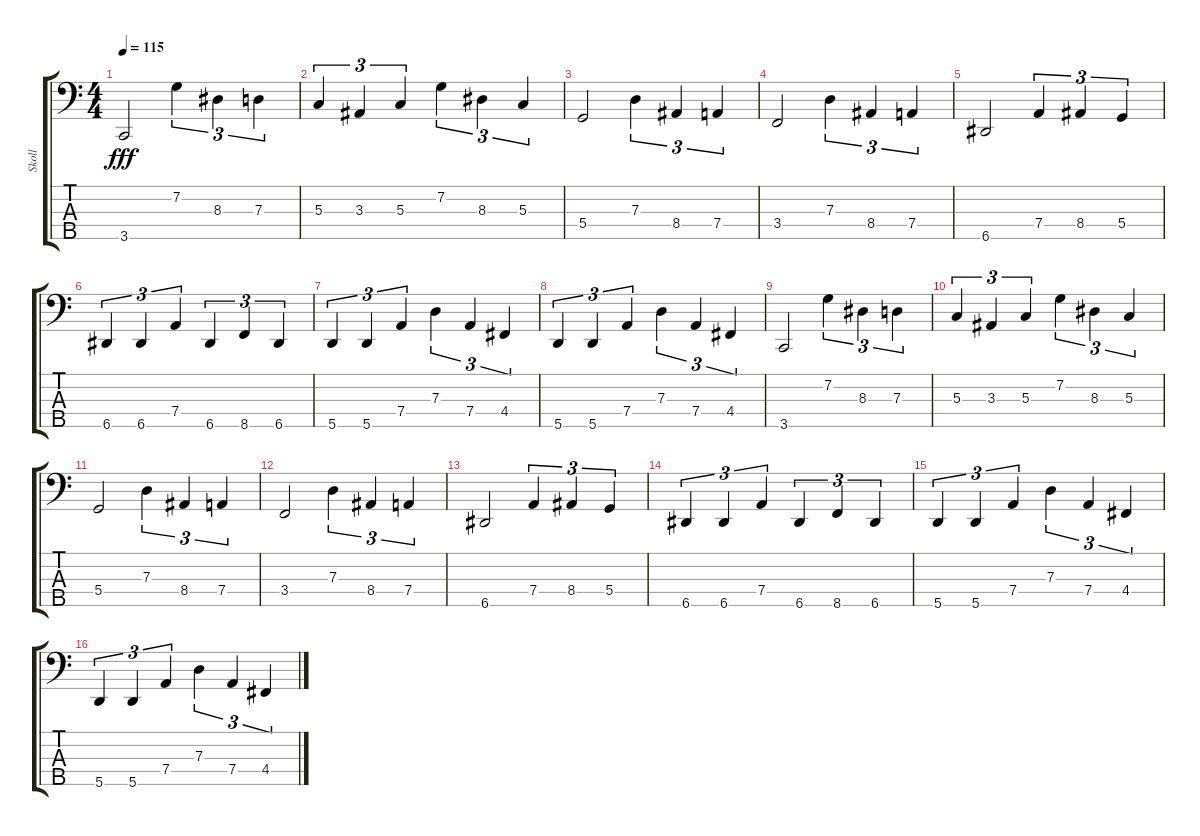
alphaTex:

\track ("Skoll" "Skoll") {instrument electricbassfinger}
\staff {score tabs}
\tuning (F2 C2 G1 D1 A0) {hide}
\ts (4 4)
\tempo 115
\clef f4
\ks c
3.5.2{dy fff instrument electricbassfinger} 7.2.4{tu (3 2)} 8.3.4{tu (3 2)} 7.3.4{tu (3 2)} |
5.3.4{tu (3 2)} 3.3.4{tu (3 2)} 5.3.4{tu (3 2)} 7.2.4{tu (3 2)} 8.3.4{tu (3 2)} 5.3.4{tu (3 2)} |
5.4.2 7.3.4{tu (3 2)} 8.4.4{tu (3 2)} 7.4.4{tu (3 2)} |
3.4.2 7.3.4{tu (3 2)} 8.4.4{tu (3 2)} 7.4.4{tu (3 2)} |
6.5.2 7.4.4{tu (3 2)} 8.4.4{tu (3 2)} 5.4.4{tu (3 2)} |
6.5.4{tu (3 2)} 6.5.4{tu (3 2)} 7.4.4{tu (3 2)} 6.5.4{tu (3 2)} 8.5.4{tu (3 2)} 6.5.4{tu (3 2)} |
5.5.4{tu (3 2)} 5.5.4{tu (3 2)} 7.4.4{tu (3 2)} 7.3.4{tu (3 2)} 7.4.4{tu (3 2)} 4.4.4{tu (3 2)} |
5.5.4{tu (3 2)} 5.5.4{tu (3 2)} 7.4.4{tu (3 2)} 7.3.4{tu (3 2)} 7.4.4{tu (3 2)} 4.4.4{tu (3 2)} |
3.5.2 7.2.4{tu (3 2)} 8.3.4{tu (3 2)} 7.3.4{tu (3 2)} |
5.3.4{tu (3 2)} 3.3.4{tu (3 2)} 5.3.4{tu (3 2)} 7.2.4{tu (3 2)} 8.3.4{tu (3 2)} 5.3.4{tu (3 2)} |
5.4.2 7.3.4{tu (3 2)} 8.4.4{tu (3 2)} 7.4.4{tu (3 2)} |
3.4.2 7.3.4{tu (3 2)} 8.4.4{tu (3 2)} 7.4.4{tu (3 2)} |
6.5.2 7.4.4{tu (3 2)} 8.4.4{tu (3 2)} 5.4.4{tu (3 2)} |
6.5.4{tu (3 2)} 6.5.4{tu (3 2)} 7.4.4{tu (3 2)} 6.5.4{tu (3 2)} 8.5.4{tu (3 2)} 6.5.4{tu (3 2)} |
5.5.4{tu (3 2)} 5.5.4{tu (3 2)} 7.4.4{tu (3 2)} 7.3.4{tu (3 2)} 7.4.4{tu (3 2)} 4.4.4{tu (3 2)} |
5.5.4{tu (3 2)} 5.5.4{tu (3 2)} 7.4.4{tu (3 2)} 7.3.4{tu (3 2)} 7.4.4{tu (3 2)} 4.4.4{tu (3 2)}
